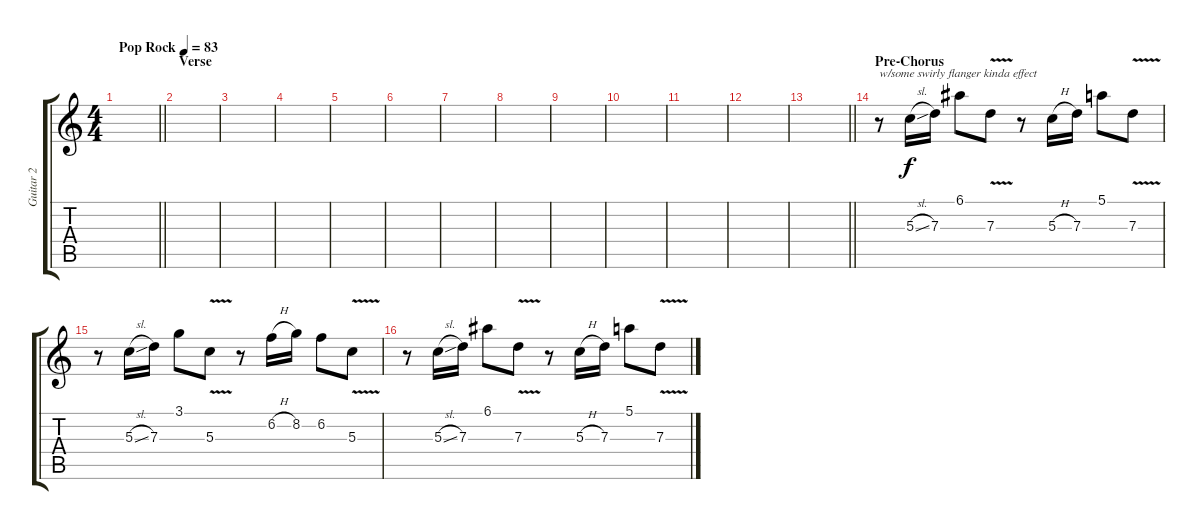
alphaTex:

\track ("Guitar 2" "Guitar 2") {instrument electricguitarclean}
\staff {score tabs}
\tuning (E4 B3 G3 D3 A2 E2) {hide}
\ts (4 4)
\tempo (83 "Pop Rock")
\clef g2
\barLineRight lightlight
\ks c
|
\section ("" "Verse")
|
|
|
|
|
|
|
|
|
|
|
\barLineRight lightlight
|
\section ("" "Pre-Chorus")
r.8{txt "w/some swirly flanger kinda effect "} 5.3{sl}.16 7.3.16 6.1.8 7.3{v}.8 r.8 5.3{h}.16 7.3.16 5.1.8 7.3{v}.8 |
r.8 5.3{sl}.16 7.3.16 3.1.8 5.3{v}.8 r.8 6.2{h}.16 8.2.16 6.2.8 5.3{v}.8 |
r.8 5.3{sl}.16 7.3.16 6.1.8 7.3{v}.8 r.8 5.3{h}.16 7.3.16 5.1.8 7.3{v}.8
